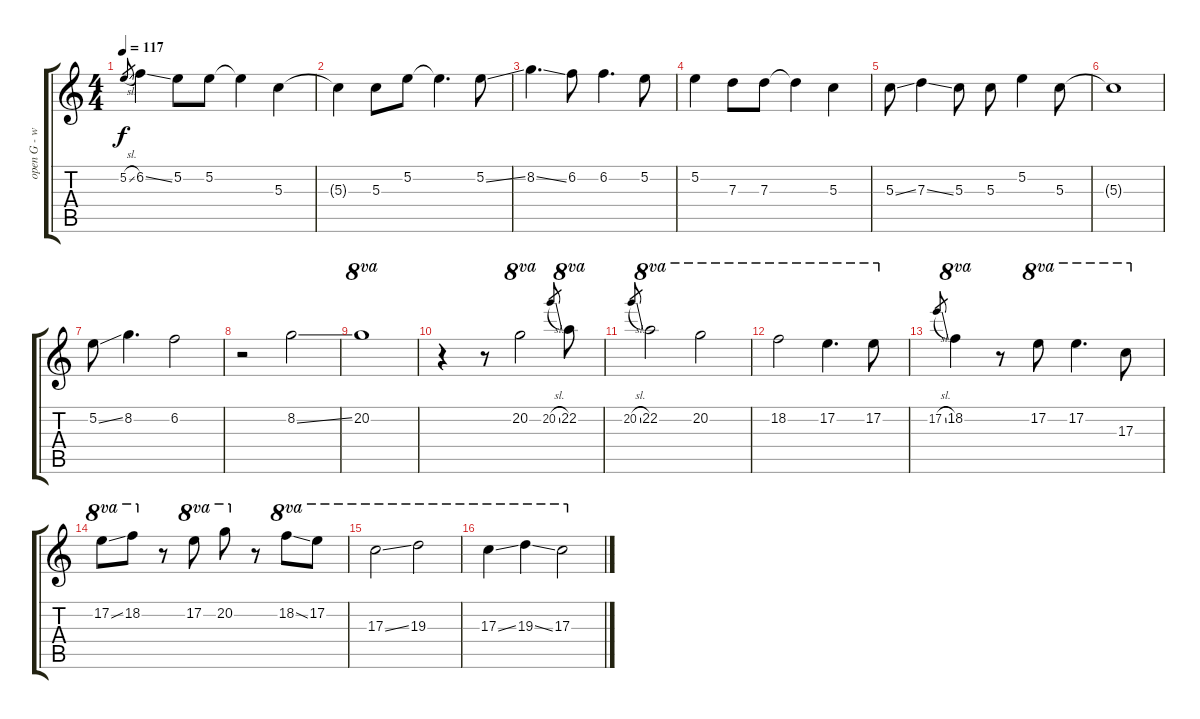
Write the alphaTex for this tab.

\track ("open G - w/slide" "open G - w") {instrument electricguitarjazz}
\staff {score tabs}
\tuning (D4 B3 G3 D3 G2 D2) {hide}
\ts (4 4)
\tempo 117
\clef g2
\ks c
5.2{sl}.8{gr dy f} 6.2{ss}.4 5.2.8 5.2.8 5.2{t}.4 5.3.4 |
5.3{t}.4 5.3.8 5.2.8 5.2{t}.4{d} 5.2{ss}.8 |
8.2{ss}.4{d} 6.2.8 6.2.4{d} 5.2.8 |
5.2.4 7.3.8 7.3.8 7.3{t}.4 5.3.4 |
5.3{ss}.8 7.3{ss}.4 5.3.8 5.3.8 5.2.4 5.3.8 |
5.3{t}.1 |
5.2{ss}.8 8.2.4{d} 6.2.2 |
r.2 8.2{ss}.2 |
20.2.1{ot 8va} |
r.4 r.8 20.2.2{ot 8va} 20.2{sl}.8{gr} 22.2.8{ot 8va} |
20.2{sl}.8{gr} 22.2.2{ot 8va} 20.2.2{ot 8va} |
18.2.2{ot 8va} 17.2.4{d ot 8va} 17.2.8{ot 8va} |
17.2{sl}.8{gr} 18.2.4{ot 8va} r.8 17.2.8{ot 8va} 17.2.4{d ot 8va} 17.3.8{ot 8va} |
17.2{ss}.8{ot 8va} 18.2.8{ot 8va} r.8 17.2.8{ot 8va} 20.2.8{ot 8va} r.8 18.2{ss}.8{ot 8va} 17.2.8{ot 8va} |
17.3{ss}.2{ot 8va} 19.3.2{ot 8va} |
17.3{ss}.4{ot 8va} 19.3{ss}.4{ot 8va} 17.3.2{ot 8va}
